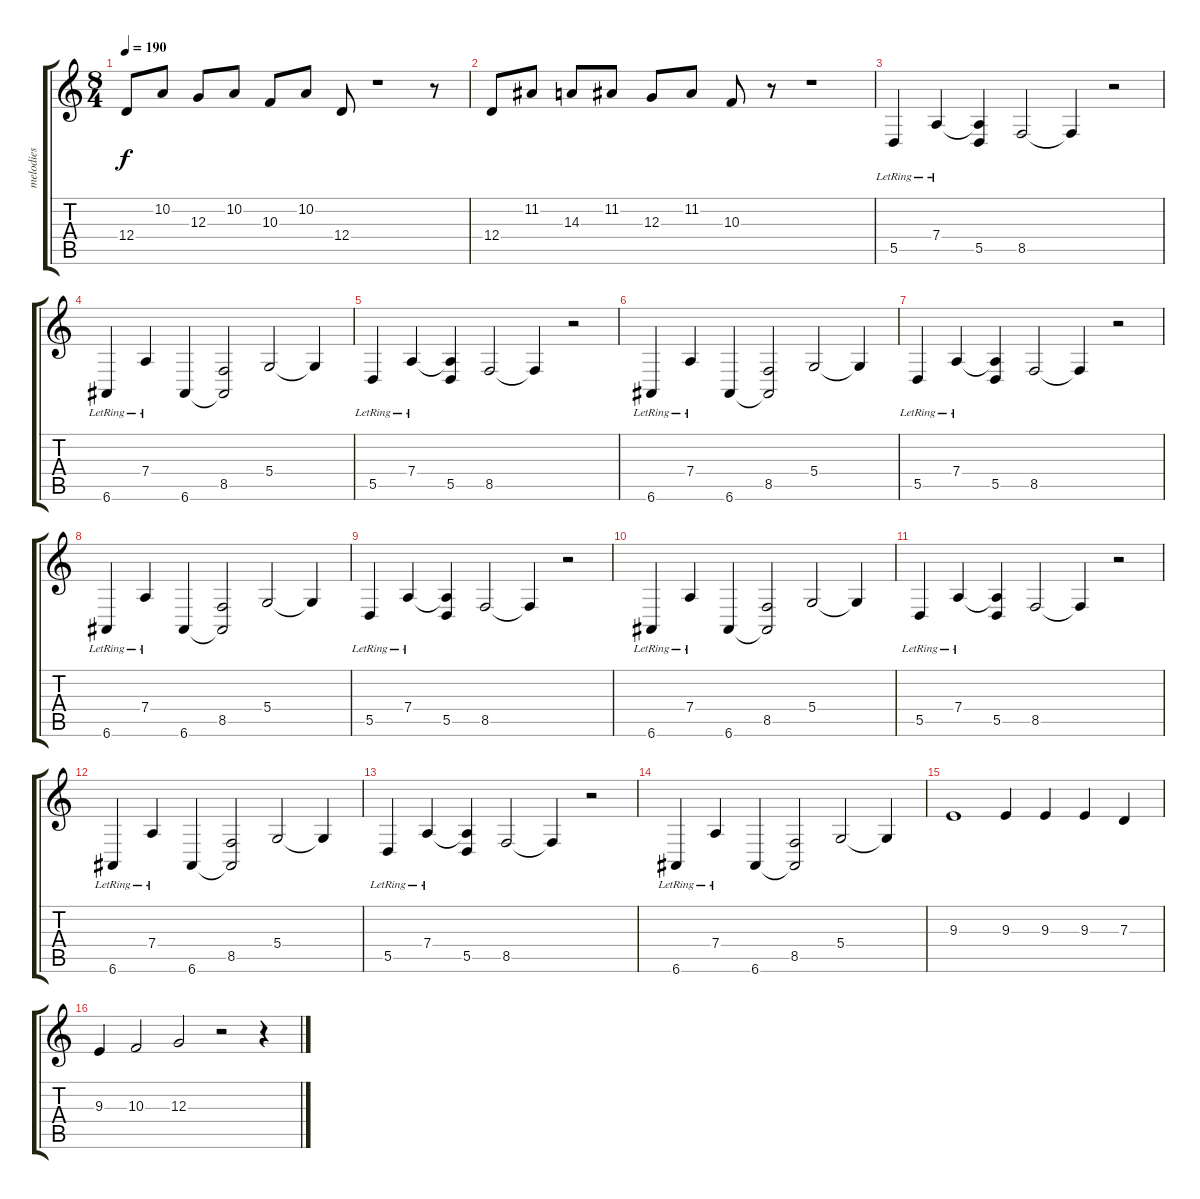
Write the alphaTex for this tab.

\track ("melodies" "melodies") {instrument brightacousticpiano}
\staff {score tabs}
\tuning (E4 B3 G3 D3 A2 E2) {hide}
\ts (8 4)
\tempo 190
\clef g2
\ks c
12.4.8{dy f instrument lead3calliope} 10.2.8 12.3.8 10.2.8 10.3.8 10.2.8 12.4.8 r.1 r.8 |
12.4.8 11.2.8 14.3.8 11.2.8 12.3.8 11.2.8 10.3.8 r.8 r.1 |
5.5{lr}.4{volume 10 instrument brightacousticpiano} 7.4{lr}.4 (7.4{t} 5.5).4 8.5.2 8.5{t}.4 r.2 |
6.6{lr}.4 7.4{lr}.4 6.6.4 (8.5 6.6{t}).2 5.4.2 5.4{t}.4 |
5.5{lr}.4{volume 10 instrument brightacousticpiano} 7.4{lr}.4 (7.4{t} 5.5).4 8.5.2 8.5{t}.4 r.2 |
6.6{lr}.4 7.4{lr}.4 6.6.4 (8.5 6.6{t}).2 5.4.2 5.4{t}.4 |
5.5{lr}.4{volume 10 instrument brightacousticpiano} 7.4{lr}.4 (7.4{t} 5.5).4 8.5.2 8.5{t}.4 r.2 |
6.6{lr}.4 7.4{lr}.4 6.6.4 (8.5 6.6{t}).2 5.4.2 5.4{t}.4 |
5.5{lr}.4{volume 10 instrument brightacousticpiano} 7.4{lr}.4 (7.4{t} 5.5).4 8.5.2 8.5{t}.4 r.2 |
6.6{lr}.4 7.4{lr}.4 6.6.4 (8.5 6.6{t}).2 5.4.2 5.4{t}.4 |
5.5{lr}.4{volume 10 instrument brightacousticpiano} 7.4{lr}.4 (7.4{t} 5.5).4 8.5.2 8.5{t}.4 r.2 |
6.6{lr}.4 7.4{lr}.4 6.6.4 (8.5 6.6{t}).2 5.4.2 5.4{t}.4 |
5.5{lr}.4{volume 10 instrument brightacousticpiano} 7.4{lr}.4 (7.4{t} 5.5).4 8.5.2 8.5{t}.4 r.2 |
6.6{lr}.4 7.4{lr}.4 6.6.4 (8.5 6.6{t}).2 5.4.2 5.4{t}.4 |
9.3.1 9.3.4 9.3.4 9.3.4 7.3.4 |
9.3.4 10.3.2 12.3.2 r.2 r.4
